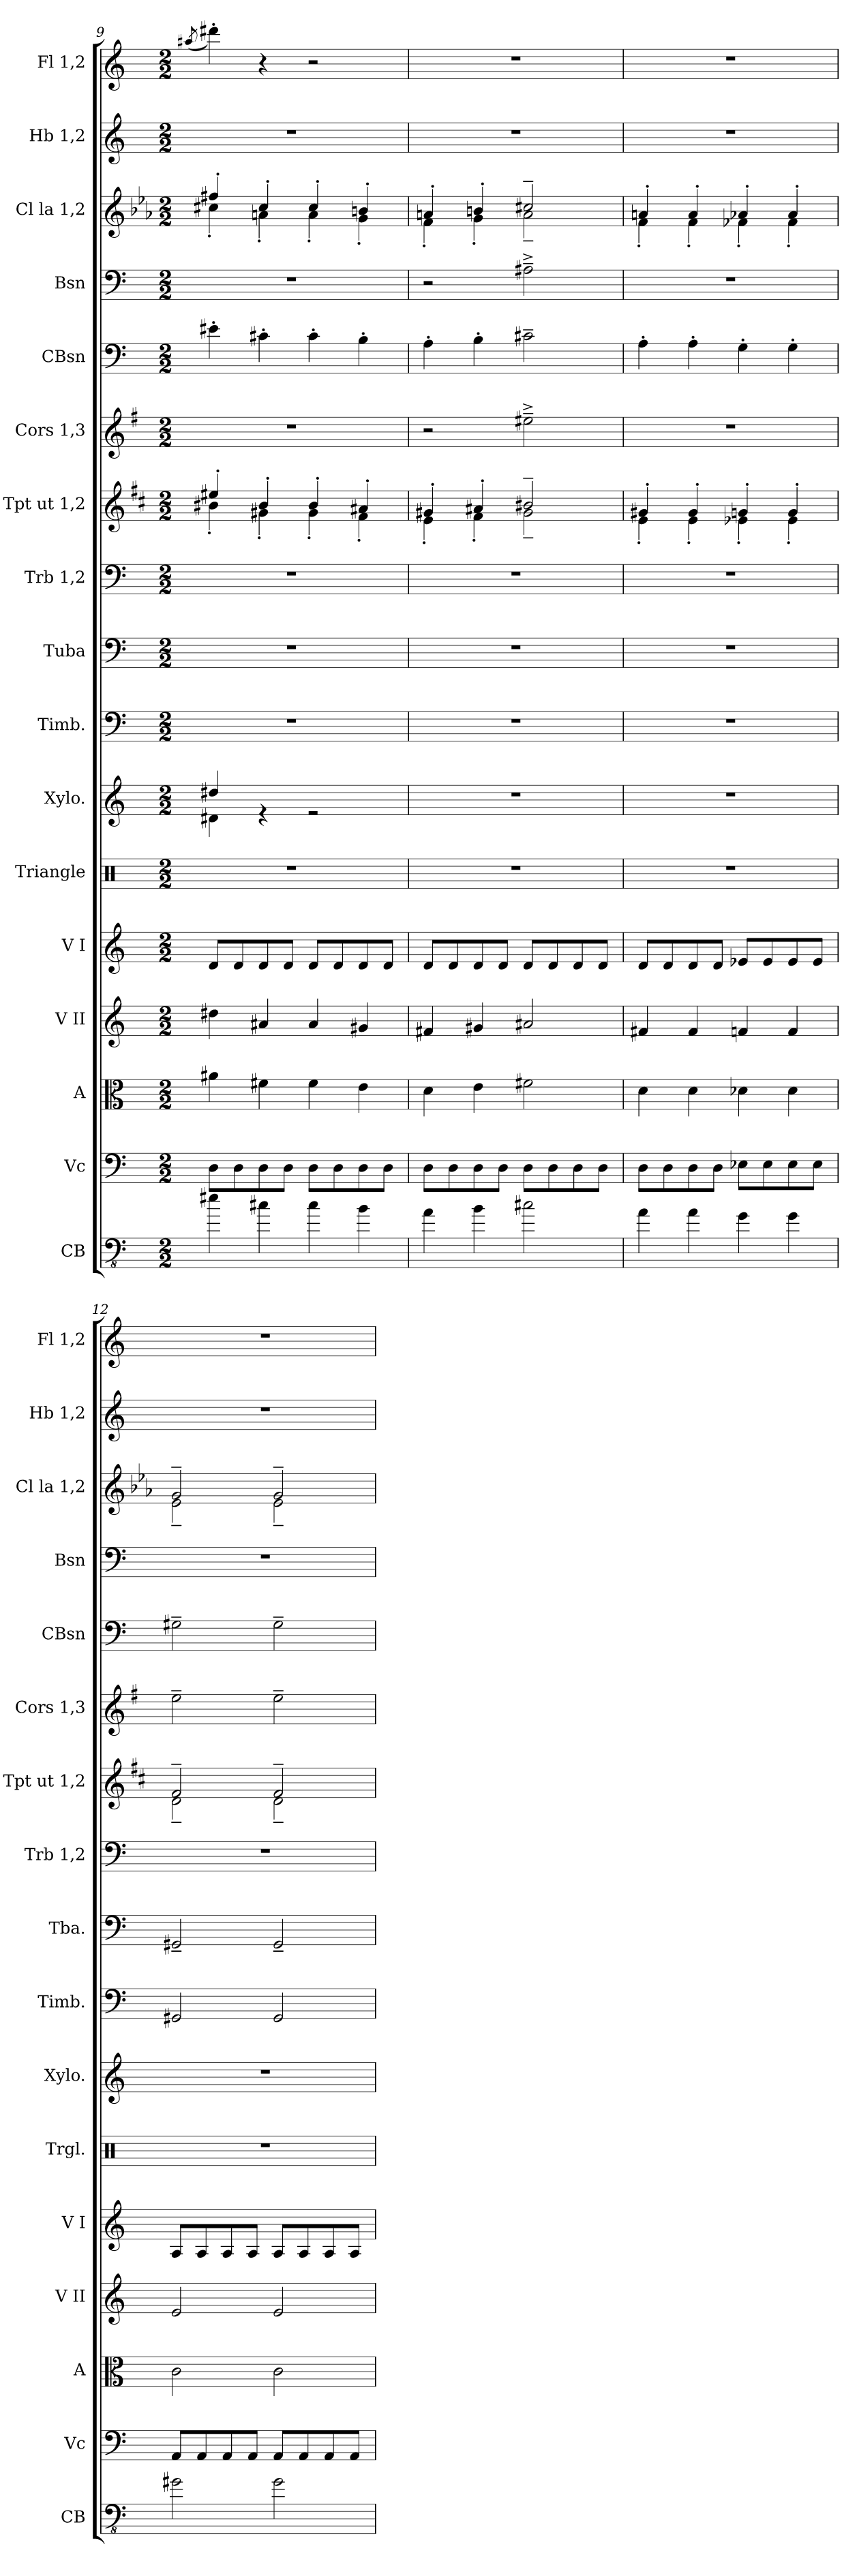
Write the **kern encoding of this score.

**kern	**kern	**kern	**kern	**kern	**kern	**kern	**kern	**kern	**kern	**kern	**kern	**kern	**kern	**kern	**kern	**kern
*part17	*part16	*part15	*part14	*part13	*part12	*part11	*part10	*part9	*part8	*part7	*part6	*part5	*part4	*part3	*part2	*part1
*staff17	*staff16	*staff15	*staff14	*staff13	*staff12	*staff11	*staff10	*staff9	*staff8	*staff7	*staff6	*staff5	*staff4	*staff3	*staff2	*staff1
*I"CB	*I"Vc	*I"A	*I"V II	*I"V I	*I"Triangle	*I"Xylo.	*I"Timb.	*I"Tuba	*I"Trb 1,2	*I"Tpt ut 1,2	*I"Cors 1,3	*I"CBsn	*I"Bsn	*I"Cl la 1,2	*I"Hb 1,2	*I"Fl 1,2
*I'CB	*I'Vc	*I'A	*I'V II	*I'V I	*I'Trgl.	*I'Xylo.	*I'Timb.	*I'Tba.	*I'Trb 1,2	*I'Tpt ut 1,2	*I'Cors 1,3	*I'CBsn	*I'Bsn	*I'Cl la 1,2	*I'Hb 1,2	*I'Fl 1,2
*clefFv4	*clefF4	*clefC3	*clefG2	*clefG2	*clefX	*clefG2	*clefF4	*clefF4	*clefF4	*clefG2	*clefG2	*clefF4	*clefF4	*clefG2	*clefG2	*clefG2
*ITrd7c12	*	*	*	*	*	*ITrd-7c-12	*	*	*	*ITrd1c2	*ITrd4c7	*ITrd7c12	*	*ITrd2c3	*	*
*k[]	*k[]	*k[]	*k[]	*k[]	*k[]	*k[]	*k[]	*k[]	*k[]	*k[]	*k[]	*k[]	*k[]	*k[]	*k[]	*k[]
*M2/2	*M2/2	*M2/2	*M2/2	*M2/2	*M2/2	*M2/2	*M2/2	*M2/2	*M2/2	*M2/2	*M2/2	*M2/2	*M2/2	*M2/2	*M2/2	*M2/2
=9	=9	=9	=9	=9	=9	=9	=9	=9	=9	=9	=9	=9	=9	=9	=9	=9
.	.	.	.	.	.	.	.	.	.	.	.	.	.	.	.	(8qaa#X/
*	*	*	*	*	*	*^	*	*	*	*^	*	*	*	*^	*	*
4E#X\	8D\L	4a#X\	4dd#X\	8d/L	1r	4ddd#X/	4dd#X\	1r	1r	1r	4dd#X'/	4a#X'\	1r	4E#X'\	1r	4dd#X'/	4a#X'\	1r	4ddd#X'\)
.	8D\	.	.	8d/	.	.	.	.	.	.	.	.	.	.	.	.	.	.	.
4C#X\	8D\	4f#X\	4a#X/	8d/	.	4re	2.ryy	.	.	.	4a#'/	4f#X'\	.	4C#X'\	.	4a#'/	4f#X'\	.	4r
.	8D\J	.	.	8d/J	.	.	.	.	.	.	.	.	.	.	.	.	.	.	.
4C#\	8D\L	4f#\	4a#/	8d/L	.	2re	.	.	.	.	4a#'/	4f#'\	.	4C#'\	.	4a#'/	4f#'\	.	2r
.	8D\	.	.	8d/	.	.	.	.	.	.	.	.	.	.	.	.	.	.	.
4BB\	8D\	4e\	4g#X/	8d/	.	.	.	.	.	.	4g#X'/	4e'\	.	4BB'\	.	4g#X'/	4e'\	.	.
.	8D\J	.	.	8d/J	.	.	.	.	.	.	.	.	.	.	.	.	.	.	.
*	*	*	*	*	*	*v	*v	*	*	*	*	*	*	*	*	*	*	*	*
=10	=10	=10	=10	=10	=10	=10	=10	=10	=10	=10	=10	=10	=10	=10	=10	=10	=10	=10
4AA\	8D\L	4d\	4f#X/	8d/L	1r	1r	1r	1r	1r	4f#X'/	4d'\	2r	4AA'\	2r	4f#X'/	4d'\	1r	1r
.	8D\	.	.	8d/	.	.	.	.	.	.	.	.	.	.	.	.	.	.
4BB\	8D\	4e\	4g#X/	8d/	.	.	.	.	.	4g#X'/	4e'\	.	4BB'\	.	4g#X'/	4e'\	.	.
.	8D\J	.	.	8d/J	.	.	.	.	.	.	.	.	.	.	.	.	.	.
2C#X\	8D\L	2f#X\	2a#X/	8d/L	.	.	.	.	.	2a#X~/	2f#~\	2a#X^~\	2C#X~\	2A#X^~\	2a#X~/	2f#~\	.	.
.	8D\	.	.	8d/	.	.	.	.	.	.	.	.	.	.	.	.	.	.
.	8D\	.	.	8d/	.	.	.	.	.	.	.	.	.	.	.	.	.	.
.	8D\J	.	.	8d/J	.	.	.	.	.	.	.	.	.	.	.	.	.	.
!!LO:PB:g=z
=11	=11	=11	=11	=11	=11	=11	=11	=11	=11	=11	=11	=11	=11	=11	=11	=11	=11	=11
4AA\	8D\L	4d\	4f#X/	8d/L	1r	1r	1r	1r	1r	4f#X'/	4d'\	1r	4AA'\	1r	4f#X'/	4d'\	1r	1r
.	8D\	.	.	8d/	.	.	.	.	.	.	.	.	.	.	.	.	.	.
4AA\	8D\	4d\	4f#/	8d/	.	.	.	.	.	4f#'/	4d'\	.	4AA'\	.	4f#'/	4d'\	.	.
.	8D\J	.	.	8d/J	.	.	.	.	.	.	.	.	.	.	.	.	.	.
4GG\	8E-X\L	4d-X\	4fn/	8e-X/L	.	.	.	.	.	4fn'/	4d-X'\	.	4GG'\	.	4fn'/	4d-X'\	.	.
.	8E-\	.	.	8e-/	.	.	.	.	.	.	.	.	.	.	.	.	.	.
4GG\	8E-\	4d-\	4f/	8e-/	.	.	.	.	.	4f'/	4d-'\	.	4GG'\	.	4f'/	4d-'\	.	.
.	8E-\J	.	.	8e-/J	.	.	.	.	.	.	.	.	.	.	.	.	.	.
=12	=12	=12	=12	=12	=12	=12	=12	=12	=12	=12	=12	=12	=12	=12	=12	=12	=12	=12
2GG#X\	8AA/L	2c\	2e/	8A/L	1r	1r	2GG#X/	2GG#X~/	1r	2e~/	2c~\	2a~\	2GG#X~\	1r	2e~/	2c~\	1r	1r
.	8AA/	.	.	8A/	.	.	.	.	.	.	.	.	.	.	.	.	.	.
.	8AA/	.	.	8A/	.	.	.	.	.	.	.	.	.	.	.	.	.	.
.	8AA/J	.	.	8A/J	.	.	.	.	.	.	.	.	.	.	.	.	.	.
2GG#\	8AA/L	2c\	2e/	8A/L	.	.	2GG#/	2GG#~/	.	2e~/	2c~\	2a~\	2GG#~\	.	2e~/	2c~\	.	.
.	8AA/	.	.	8A/	.	.	.	.	.	.	.	.	.	.	.	.	.	.
.	8AA/	.	.	8A/	.	.	.	.	.	.	.	.	.	.	.	.	.	.
.	8AA/J	.	.	8A/J	.	.	.	.	.	.	.	.	.	.	.	.	.	.
*	*	*	*	*	*	*	*	*	*	*v	*v	*	*	*	*v	*v	*	*
=	=	=	=	=	=	=	=	=	=	=	=	=	=	=	=	=
*-	*-	*-	*-	*-	*-	*-	*-	*-	*-	*-	*-	*-	*-	*-	*-	*-
